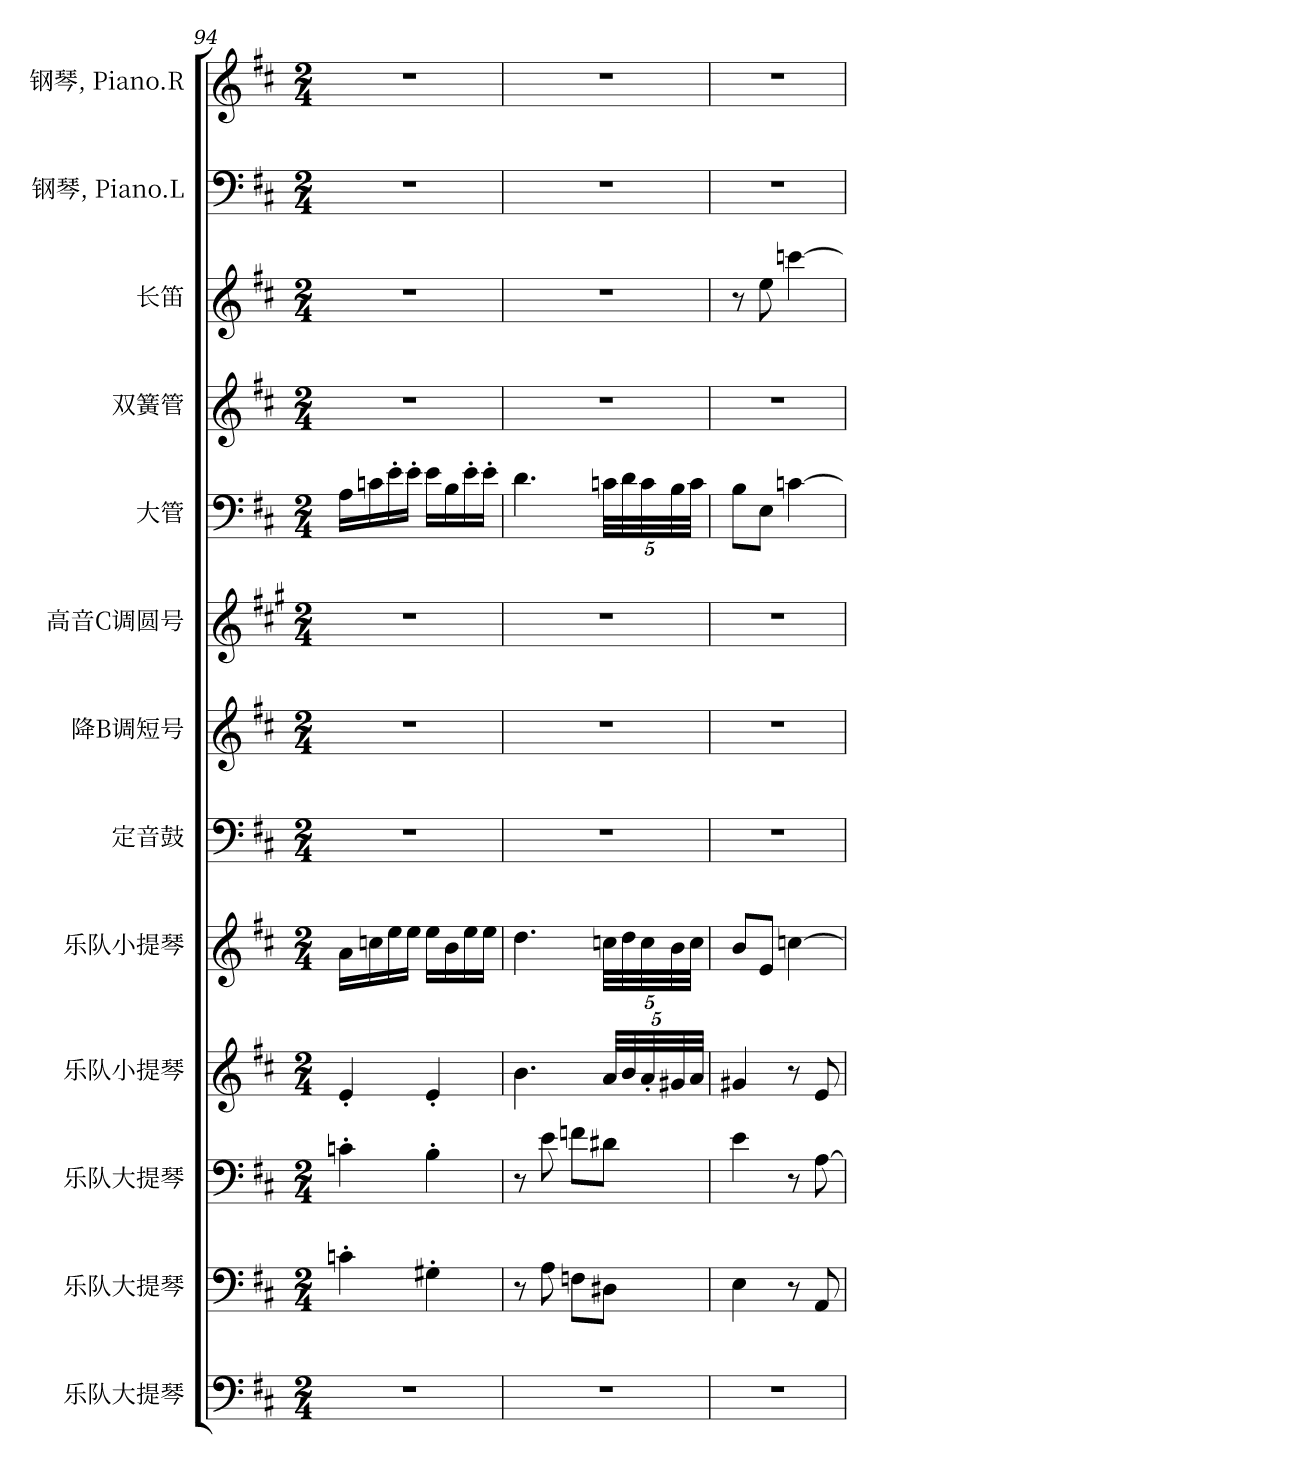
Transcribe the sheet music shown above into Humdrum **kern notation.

**kern	**kern	**kern	**kern	**kern	**kern	**kern	**kern	**kern	**kern	**kern	**kern	**kern
*part13	*part12	*part11	*part10	*part9	*part8	*part7	*part6	*part5	*part4	*part3	*part2	*part1
*staff13	*staff12	*staff11	*staff10	*staff9	*staff8	*staff7	*staff6	*staff5	*staff4	*staff3	*staff2	*staff1
*I"乐队大提琴	*I"乐队大提琴	*I"乐队大提琴	*I"乐队小提琴	*I"乐队小提琴	*I"定音鼓	*I"降B调短号	*I"高音C调圆号	*I"大管	*I"双簧管	*I"长笛	*I"钢琴, Piano.L	*I"钢琴, Piano.R
*	*	*	*	*	*	*	*	*	*	*	*I'Pno.	*I'Pno.
!!LO:PB:g=z
*clefF4	*clefF4	*clefF4	*clefG2	*clefG2	*clefF4	*clefG2	*clefG2	*clefF4	*clefG2	*clefG2	*clefF4	*clefG2
*	*	*	*	*	*	*ITrd1c2	*ITrd4c7	*	*	*	*	*
*k[f#c#]	*k[f#c#]	*k[f#c#]	*k[f#c#]	*k[f#c#]	*k[f#c#]	*k[]	*k[f#c#]	*k[f#c#]	*k[f#c#]	*k[f#c#]	*k[f#c#]	*k[f#c#]
*M2/4	*M2/4	*M2/4	*M2/4	*M2/4	*M2/4	*M2/4	*M2/4	*M2/4	*M2/4	*M2/4	*M2/4	*M2/4
=94	=94	=94	=94	=94	=94	=94	=94	=94	=94	=94	=94	=94
2r	4cn'\	4cn'\	4e'/	16a\LL	2r	2r	2r	16A\LL	2r	2r	2r	2r
.	.	.	.	16ccn\	.	.	.	16cn\	.	.	.	.
.	.	.	.	16ee\	.	.	.	16e'\	.	.	.	.
.	.	.	.	16ee\JJ	.	.	.	16e'\JJ	.	.	.	.
.	4G#X'\	4B'\	4e'/	16ee\LL	.	.	.	16e\LL	.	.	.	.
.	.	.	.	16b\	.	.	.	16B\	.	.	.	.
.	.	.	.	16ee\	.	.	.	16e'\	.	.	.	.
.	.	.	.	16ee\JJ	.	.	.	16e'\JJ	.	.	.	.
=95	=95	=95	=95	=95	=95	=95	=95	=95	=95	=95	=95	=95
2r	8r	8r	4.b\	4.dd\	2r	2r	2r	4.d\	2r	2r	2r	2r
.	8A\	8e\	.	.	.	.	.	.	.	.	.	.
.	8Fn\L	8fn\L	.	.	.	.	.	.	.	.	.	.
*	*	*	*Xbrackettup	*Xbrackettup	*	*	*	*Xbrackettup	*	*	*	*
.	8D#X\J	8d#X\J	40a/LLL	40ccn\LLL	.	.	.	40cn\LLL	.	.	.	.
.	.	.	40b/	40dd\	.	.	.	40d\	.	.	.	.
.	.	.	40a'/	40cc\	.	.	.	40c\	.	.	.	.
.	.	.	40g#X/	40b\	.	.	.	40B\	.	.	.	.
.	.	.	40a/JJJ	40cc\JJJ	.	.	.	40c\JJJ	.	.	.	.
=96	=96	=96	=96	=96	=96	=96	=96	=96	=96	=96	=96	=96
2r	4E\	4e\	4g#X/	8b/L	2r	2r	2r	8B\L	2r	8r	2r	2r
.	.	.	.	8e/J	.	.	.	8E\J	.	8ee\	.	.
.	8r	8r	8r	[4ccn\	.	.	.	[4cn\	.	[4cccn\	.	.
.	8AA/	[8A\	8e/	.	.	.	.	.	.	.	.	.
=	=	=	=	=	=	=	=	=	=	=	=	=
*-	*-	*-	*-	*-	*-	*-	*-	*-	*-	*-	*-	*-
